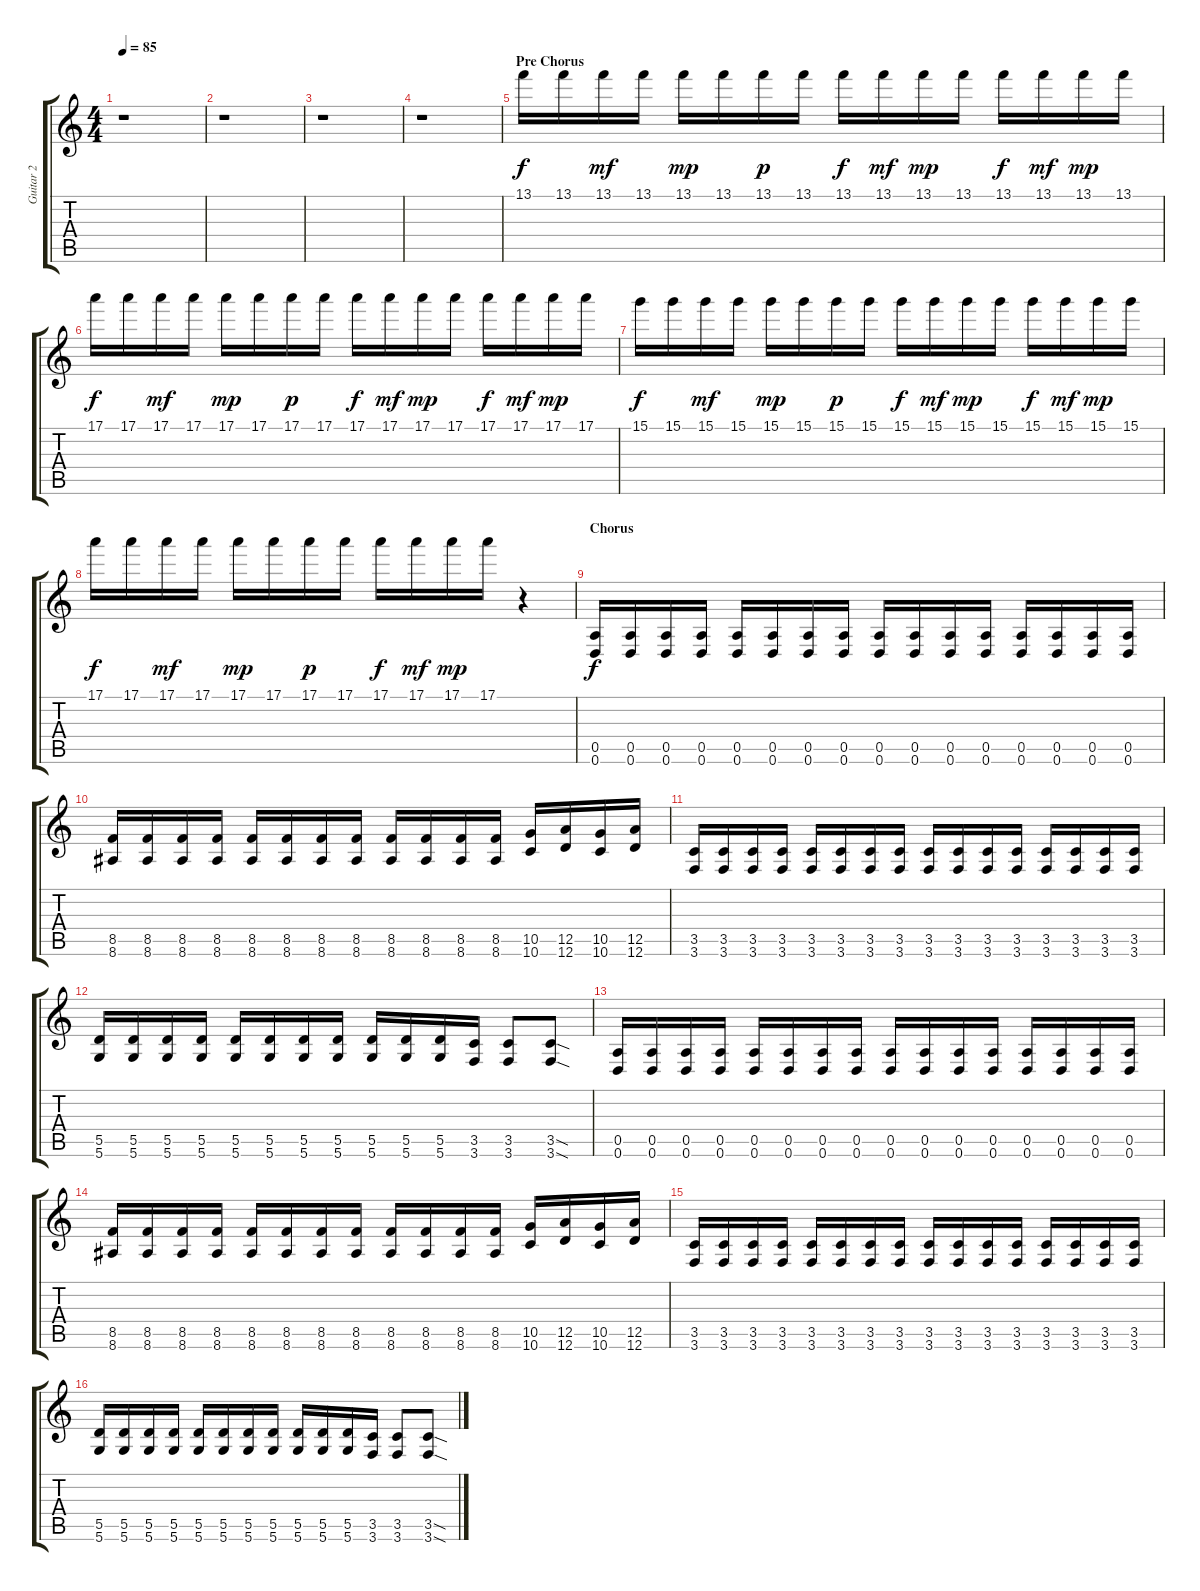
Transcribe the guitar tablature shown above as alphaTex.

\track ("Guitar 2" "Guitar 2") {instrument distortionguitar}
\staff {score tabs}
\tuning (E4 B3 G3 D3 A2 D2) {hide}
\ts (4 4)
\tempo 85
\clef g2
\ks c
r.1{dy f} |
r.1 |
r.1 |
r.1 |
\section ("" "Pre Chorus")
13.1.16 13.1.16 13.1.16{dy mf} 13.1.16 13.1.16{dy mp} 13.1.16 13.1.16{dy p} 13.1.16 13.1.16{dy f} 13.1.16{dy mf} 13.1.16{dy mp} 13.1.16 13.1.16{dy f} 13.1.16{dy mf} 13.1.16{dy mp} 13.1.16 |
17.1.16{dy f} 17.1.16 17.1.16{dy mf} 17.1.16 17.1.16{dy mp} 17.1.16 17.1.16{dy p} 17.1.16 17.1.16{dy f} 17.1.16{dy mf} 17.1.16{dy mp} 17.1.16 17.1.16{dy f} 17.1.16{dy mf} 17.1.16{dy mp} 17.1.16 |
15.1.16{dy f} 15.1.16 15.1.16{dy mf} 15.1.16 15.1.16{dy mp} 15.1.16 15.1.16{dy p} 15.1.16 15.1.16{dy f} 15.1.16{dy mf} 15.1.16{dy mp} 15.1.16 15.1.16{dy f} 15.1.16{dy mf} 15.1.16{dy mp} 15.1.16 |
17.1.16{dy f} 17.1.16 17.1.16{dy mf} 17.1.16 17.1.16{dy mp} 17.1.16 17.1.16{dy p} 17.1.16 17.1.16{dy f} 17.1.16{dy mf} 17.1.16{dy mp} 17.1.16 r.4 |
\section ("" "Chorus")
(0.5 0.6).16{dy f} (0.5 0.6).16 (0.5 0.6).16 (0.5 0.6).16 (0.5 0.6).16 (0.5 0.6).16 (0.5 0.6).16 (0.5 0.6).16 (0.5 0.6).16 (0.5 0.6).16 (0.5 0.6).16 (0.5 0.6).16 (0.5 0.6).16 (0.5 0.6).16 (0.5 0.6).16 (0.5 0.6).16 |
(8.5 8.6).16 (8.5 8.6).16 (8.5 8.6).16 (8.5 8.6).16 (8.5 8.6).16 (8.5 8.6).16 (8.5 8.6).16 (8.5 8.6).16 (8.5 8.6).16 (8.5 8.6).16 (8.5 8.6).16 (8.5 8.6).16 (10.5 10.6).16 (12.5 12.6).16 (10.5 10.6).16 (12.5 12.6).16 |
(3.5 3.6).16 (3.5 3.6).16 (3.5 3.6).16 (3.5 3.6).16 (3.5 3.6).16 (3.5 3.6).16 (3.5 3.6).16 (3.5 3.6).16 (3.5 3.6).16 (3.5 3.6).16 (3.5 3.6).16 (3.5 3.6).16 (3.5 3.6).16 (3.5 3.6).16 (3.5 3.6).16 (3.5 3.6).16 |
(5.5 5.6).16 (5.5 5.6).16 (5.5 5.6).16 (5.5 5.6).16 (5.5 5.6).16 (5.5 5.6).16 (5.5 5.6).16 (5.5 5.6).16 (5.5 5.6).16 (5.5 5.6).16 (5.5 5.6).16 (3.5 3.6).16 (3.5 3.6).8 (3.5{sod} 3.6{sod}).8 |
(0.5 0.6).16 (0.5 0.6).16 (0.5 0.6).16 (0.5 0.6).16 (0.5 0.6).16 (0.5 0.6).16 (0.5 0.6).16 (0.5 0.6).16 (0.5 0.6).16 (0.5 0.6).16 (0.5 0.6).16 (0.5 0.6).16 (0.5 0.6).16 (0.5 0.6).16 (0.5 0.6).16 (0.5 0.6).16 |
(8.5 8.6).16 (8.5 8.6).16 (8.5 8.6).16 (8.5 8.6).16 (8.5 8.6).16 (8.5 8.6).16 (8.5 8.6).16 (8.5 8.6).16 (8.5 8.6).16 (8.5 8.6).16 (8.5 8.6).16 (8.5 8.6).16 (10.5 10.6).16 (12.5 12.6).16 (10.5 10.6).16 (12.5 12.6).16 |
(3.5 3.6).16 (3.5 3.6).16 (3.5 3.6).16 (3.5 3.6).16 (3.5 3.6).16 (3.5 3.6).16 (3.5 3.6).16 (3.5 3.6).16 (3.5 3.6).16 (3.5 3.6).16 (3.5 3.6).16 (3.5 3.6).16 (3.5 3.6).16 (3.5 3.6).16 (3.5 3.6).16 (3.5 3.6).16 |
(5.5 5.6).16 (5.5 5.6).16 (5.5 5.6).16 (5.5 5.6).16 (5.5 5.6).16 (5.5 5.6).16 (5.5 5.6).16 (5.5 5.6).16 (5.5 5.6).16 (5.5 5.6).16 (5.5 5.6).16 (3.5 3.6).16 (3.5 3.6).8 (3.5{sod} 3.6{sod}).8
